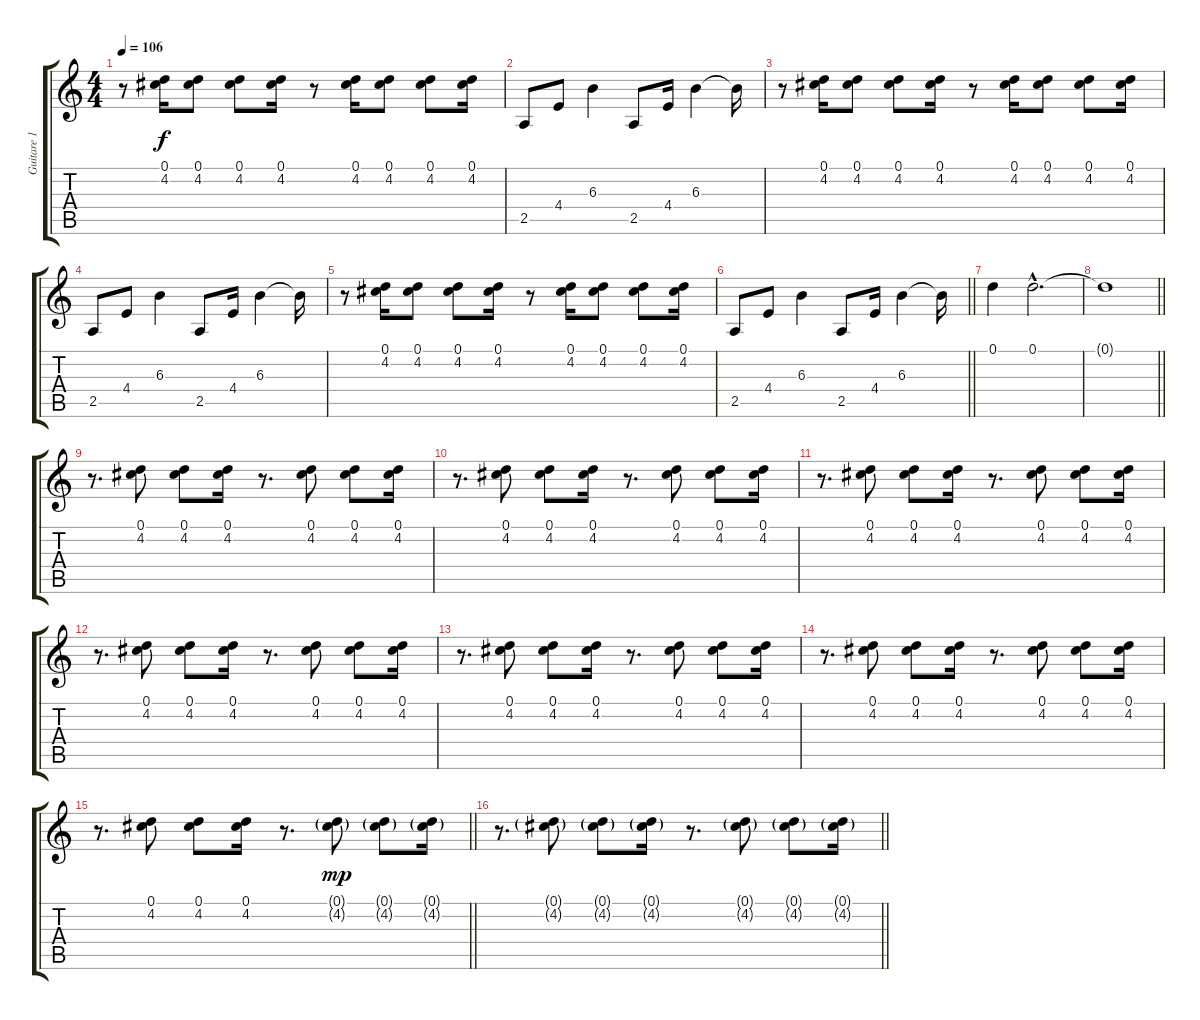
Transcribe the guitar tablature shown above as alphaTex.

\track ("Guitare 1" "Guitare 1") {instrument distortionguitar}
\staff {score tabs}
\tuning (D4 A3 F3 C3 G2 C2) {hide}
\ts (4 4)
\tempo 106
\clef g2
\ks c
r.8{dy f} (0.1 4.2).16 (0.1 4.2).8 (0.1 4.2).8 (0.1 4.2).16 r.8 (0.1 4.2).16 (0.1 4.2).8 (0.1 4.2).8 (0.1 4.2).16 |
2.5.8 4.4.8 6.3.4 2.5.8 4.4.16 6.3.4 6.3{t}.16 |
r.8 (0.1 4.2).16 (0.1 4.2).8 (0.1 4.2).8 (0.1 4.2).16 r.8 (0.1 4.2).16 (0.1 4.2).8 (0.1 4.2).8 (0.1 4.2).16 |
2.5.8 4.4.8 6.3.4 2.5.8 4.4.16 6.3.4 6.3{t}.16 |
r.8 (0.1 4.2).16 (0.1 4.2).8 (0.1 4.2).8 (0.1 4.2).16 r.8 (0.1 4.2).16 (0.1 4.2).8 (0.1 4.2).8 (0.1 4.2).16 |
\barLineRight lightlight
2.5.8 4.4.8 6.3.4 2.5.8 4.4.16 6.3.4 6.3{t}.16 |
0.1.4 0.1{hac}.2{d} |
\barLineRight lightlight
0.1{t}.1 |
r.8{d} (0.1 4.2).8 (0.1 4.2).8 (0.1 4.2).16 r.8{d} (0.1 4.2).8 (0.1 4.2).8 (0.1 4.2).16 |
r.8{d} (0.1 4.2).8 (0.1 4.2).8 (0.1 4.2).16 r.8{d} (0.1 4.2).8 (0.1 4.2).8 (0.1 4.2).16 |
r.8{d} (0.1 4.2).8 (0.1 4.2).8 (0.1 4.2).16 r.8{d} (0.1 4.2).8 (0.1 4.2).8 (0.1 4.2).16 |
r.8{d} (0.1 4.2).8 (0.1 4.2).8 (0.1 4.2).16 r.8{d} (0.1 4.2).8 (0.1 4.2).8 (0.1 4.2).16 |
r.8{d} (0.1 4.2).8 (0.1 4.2).8 (0.1 4.2).16 r.8{d} (0.1 4.2).8 (0.1 4.2).8 (0.1 4.2).16 |
r.8{d} (0.1 4.2).8 (0.1 4.2).8 (0.1 4.2).16 r.8{d} (0.1 4.2).8 (0.1 4.2).8 (0.1 4.2).16 |
\barLineRight lightlight
r.8{d} (0.1 4.2).8 (0.1 4.2).8 (0.1 4.2).16 r.8{d} (0.1{g} 4.2{g}).8{dy mp} (0.1{g} 4.2{g}).8 (0.1{g} 4.2{g}).16 |
\barLineRight lightlight
r.8{d} (0.1{g} 4.2{g}).8 (0.1{g} 4.2{g}).8 (0.1{g} 4.2{g}).16 r.8{d} (0.1{g} 4.2{g}).8 (0.1{g} 4.2{g}).8 (0.1{g} 4.2{g}).16
